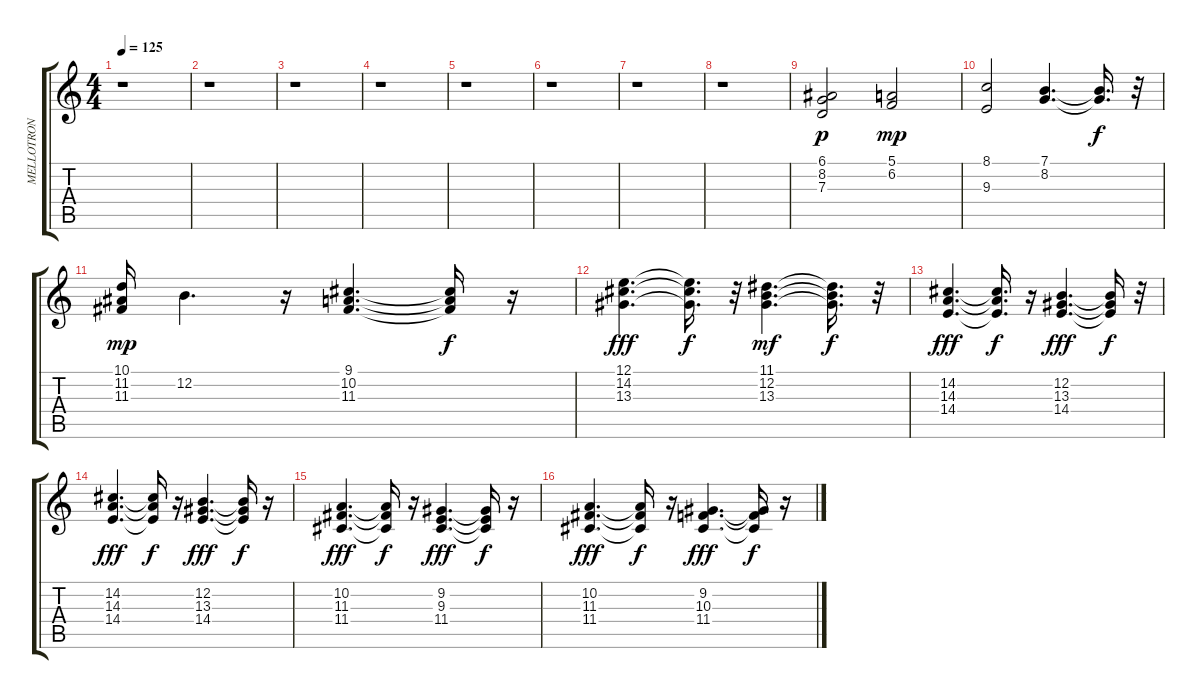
\track ("MELLOTRON (Choir)" "MELLOTRON ") {instrument choiraahs}
\staff {score tabs}
\tuning (E4 B3 G3 D3 A2 E2) {hide}
\ts (4 4)
\tempo 125
\clef g2
\ks c
r.1{dy fff} |
r.1 |
r.1 |
r.1 |
r.1 |
r.1 |
r.1 |
r.1 |
(6.1 8.2 7.3).2{dy p} (5.1 6.2).2{dy mp} |
(8.1 9.3).2 (7.1 8.2).4{d} (7.1{t} 8.2{t}).16{d dy f} r.32 |
(10.1 11.2 11.3).16{dy mp} 12.2.4{d} r.16 (9.1 10.2 11.3).4{d} (9.1{t} 10.2{t} 11.3{t}).16{dy f} r.16 |
(12.1 14.2 13.3).4{d dy fff} (12.1{t} 14.2{t} 13.3{t}).16{d dy f} r.32 (11.1 12.2 13.3).4{d dy mf} (11.1{t} 12.2{t} 13.3{t}).16{d dy f} r.32 |
(14.2 14.3 14.4).4{d dy fff} (14.2{t} 14.3{t} 14.4{t}).16{d dy f} r.16 (12.2 13.3 14.4).4{d dy fff} (12.2{t} 13.3{t} 14.4{t}).16{dy f} r.32 |
(14.2 14.3 14.4).4{d dy fff} (14.2{t} 14.3{t} 14.4{t}).16{dy f} r.16 (12.2 13.3 14.4).4{d dy fff} (12.2{t} 13.3{t} 14.4{t}).16{dy f} r.16 |
(10.2 11.3 11.4).4{d dy fff} (10.2{t} 11.3{t} 11.4{t}).16{dy f} r.16 (9.2 9.3 11.4).4{d dy fff} (9.2{t} 9.3{t} 11.4{t}).16{dy f} r.16 |
(10.2 11.3 11.4).4{d dy fff} (10.2{t} 11.3{t} 11.4{t}).16{dy f} r.16 (9.2 10.3 11.4).4{d dy fff} (9.2{t} 10.3{t} 11.4{t}).16{dy f} r.16
